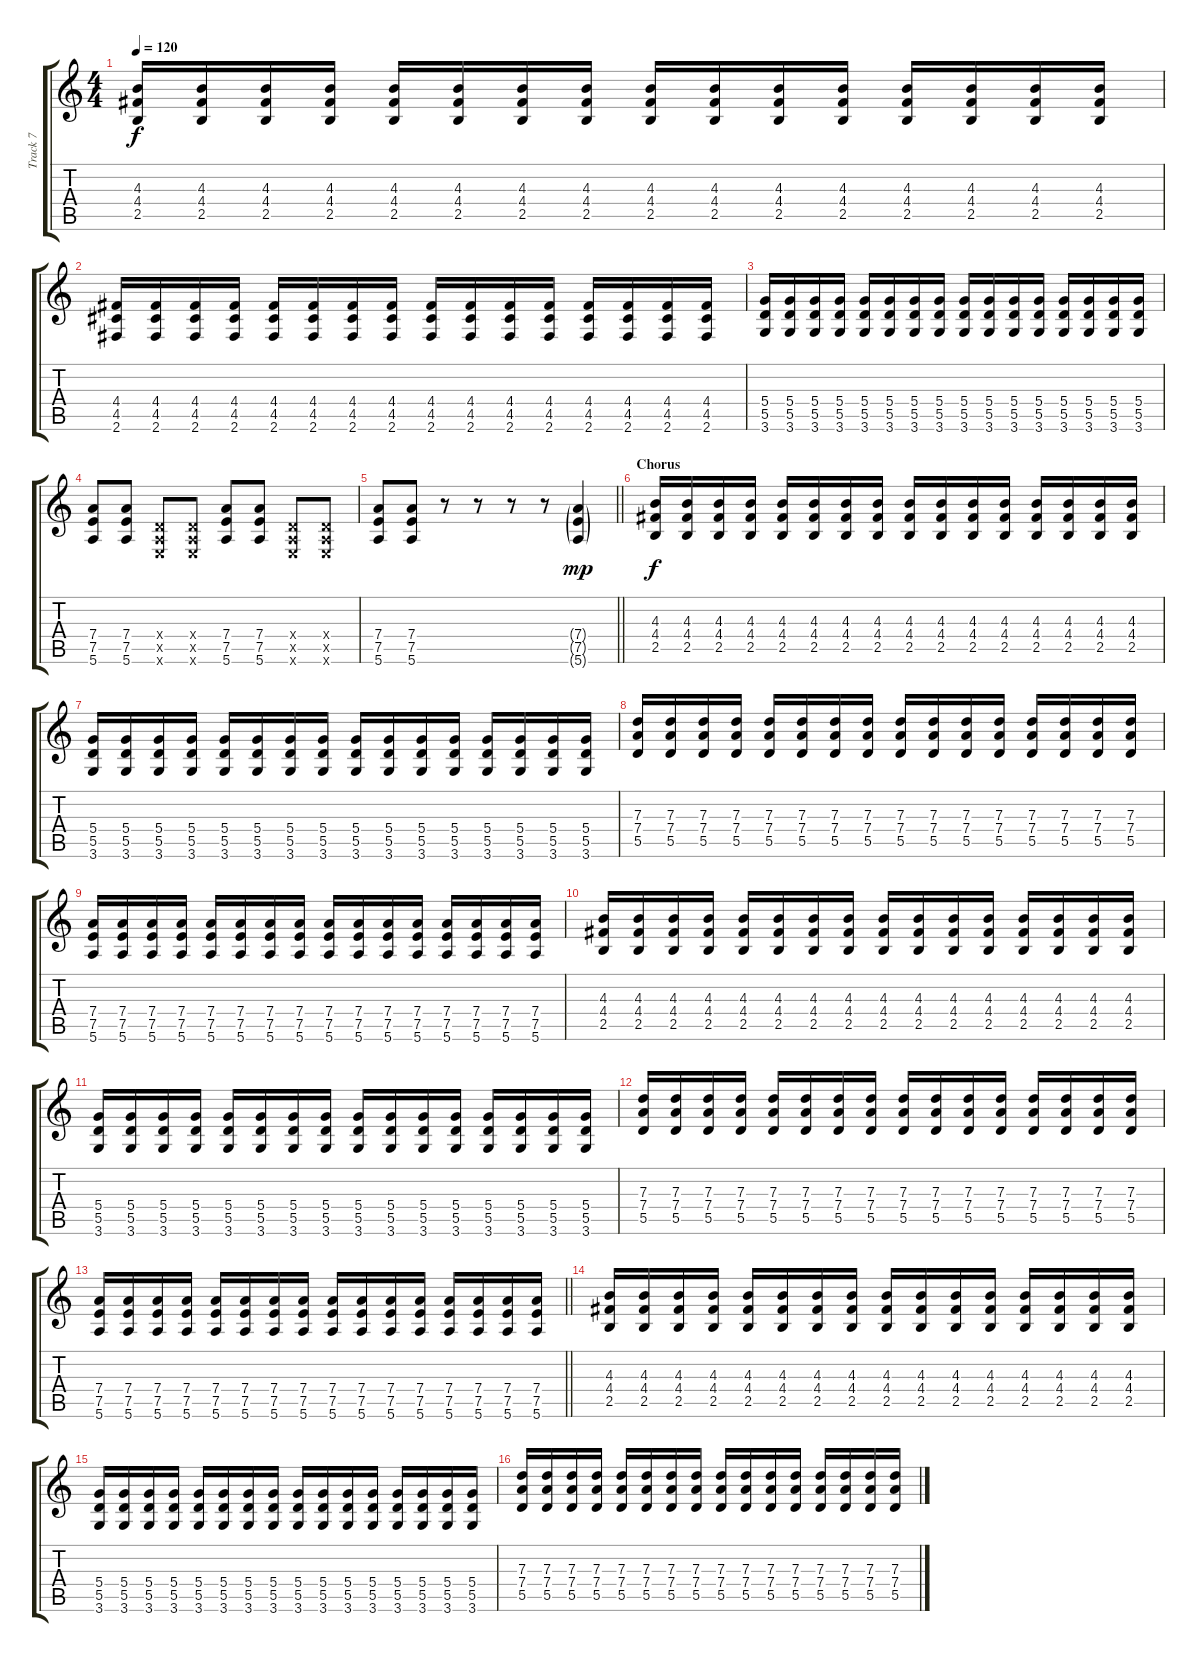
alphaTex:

\track ("Track 7" "Track 7") {instrument distortionguitar}
\staff {score tabs}
\tuning (E4 B3 G3 D3 A2 E2) {hide}
\ts (4 4)
\tempo 120
\clef g2
\ks c
(4.3 4.4 2.5).16{dy f} (4.3 4.4 2.5).16 (4.3 4.4 2.5).16 (4.3 4.4 2.5).16 (4.3 4.4 2.5).16 (4.3 4.4 2.5).16 (4.3 4.4 2.5).16 (4.3 4.4 2.5).16 (4.3 4.4 2.5).16 (4.3 4.4 2.5).16 (4.3 4.4 2.5).16 (4.3 4.4 2.5).16 (4.3 4.4 2.5).16 (4.3 4.4 2.5).16 (4.3 4.4 2.5).16 (4.3 4.4 2.5).16 |
(4.4 4.5 2.6).16 (4.4 4.5 2.6).16 (4.4 4.5 2.6).16 (4.4 4.5 2.6).16 (4.4 4.5 2.6).16 (4.4 4.5 2.6).16 (4.4 4.5 2.6).16 (4.4 4.5 2.6).16 (4.4 4.5 2.6).16 (4.4 4.5 2.6).16 (4.4 4.5 2.6).16 (4.4 4.5 2.6).16 (4.4 4.5 2.6).16 (4.4 4.5 2.6).16 (4.4 4.5 2.6).16 (4.4 4.5 2.6).16 |
(5.4 5.5 3.6).16 (5.4 5.5 3.6).16 (5.4 5.5 3.6).16 (5.4 5.5 3.6).16 (5.4 5.5 3.6).16 (5.4 5.5 3.6).16 (5.4 5.5 3.6).16 (5.4 5.5 3.6).16 (5.4 5.5 3.6).16 (5.4 5.5 3.6).16 (5.4 5.5 3.6).16 (5.4 5.5 3.6).16 (5.4 5.5 3.6).16 (5.4 5.5 3.6).16 (5.4 5.5 3.6).16 (5.4 5.5 3.6).16 |
(7.4 7.5 5.6).8 (7.4 7.5 5.6).8 (0.4{x} 0.5{x} 0.6{x}).8 (0.4{x} 0.5{x} 0.6{x}).8 (7.4 7.5 5.6).8 (7.4 7.5 5.6).8 (0.4{x} 0.5{x} 0.6{x}).8 (0.4{x} 0.5{x} 0.6{x}).8 |
\barLineRight lightlight
(7.4 7.5 5.6).8 (7.4 7.5 5.6).8 r.8 r.8 r.8 r.8 (7.4{g} 7.5{g} 5.6{g}).4{dy mp} |
\section ("" "Chorus")
(4.3 4.4 2.5).16{dy f} (4.3 4.4 2.5).16 (4.3 4.4 2.5).16 (4.3 4.4 2.5).16 (4.3 4.4 2.5).16 (4.3 4.4 2.5).16 (4.3 4.4 2.5).16 (4.3 4.4 2.5).16 (4.3 4.4 2.5).16 (4.3 4.4 2.5).16 (4.3 4.4 2.5).16 (4.3 4.4 2.5).16 (4.3 4.4 2.5).16 (4.3 4.4 2.5).16 (4.3 4.4 2.5).16 (4.3 4.4 2.5).16 |
(5.4 5.5 3.6).16 (5.4 5.5 3.6).16 (5.4 5.5 3.6).16 (5.4 5.5 3.6).16 (5.4 5.5 3.6).16 (5.4 5.5 3.6).16 (5.4 5.5 3.6).16 (5.4 5.5 3.6).16 (5.4 5.5 3.6).16 (5.4 5.5 3.6).16 (5.4 5.5 3.6).16 (5.4 5.5 3.6).16 (5.4 5.5 3.6).16 (5.4 5.5 3.6).16 (5.4 5.5 3.6).16 (5.4 5.5 3.6).16 |
(7.3 7.4 5.5).16 (7.3 7.4 5.5).16 (7.3 7.4 5.5).16 (7.3 7.4 5.5).16 (7.3 7.4 5.5).16 (7.3 7.4 5.5).16 (7.3 7.4 5.5).16 (7.3 7.4 5.5).16 (7.3 7.4 5.5).16 (7.3 7.4 5.5).16 (7.3 7.4 5.5).16 (7.3 7.4 5.5).16 (7.3 7.4 5.5).16 (7.3 7.4 5.5).16 (7.3 7.4 5.5).16 (7.3 7.4 5.5).16 |
(7.4 7.5 5.6).16 (7.4 7.5 5.6).16 (7.4 7.5 5.6).16 (7.4 7.5 5.6).16 (7.4 7.5 5.6).16 (7.4 7.5 5.6).16 (7.4 7.5 5.6).16 (7.4 7.5 5.6).16 (7.4 7.5 5.6).16 (7.4 7.5 5.6).16 (7.4 7.5 5.6).16 (7.4 7.5 5.6).16 (7.4 7.5 5.6).16 (7.4 7.5 5.6).16 (7.4 7.5 5.6).16 (7.4 7.5 5.6).16 |
(4.3 4.4 2.5).16 (4.3 4.4 2.5).16 (4.3 4.4 2.5).16 (4.3 4.4 2.5).16 (4.3 4.4 2.5).16 (4.3 4.4 2.5).16 (4.3 4.4 2.5).16 (4.3 4.4 2.5).16 (4.3 4.4 2.5).16 (4.3 4.4 2.5).16 (4.3 4.4 2.5).16 (4.3 4.4 2.5).16 (4.3 4.4 2.5).16 (4.3 4.4 2.5).16 (4.3 4.4 2.5).16 (4.3 4.4 2.5).16 |
(5.4 5.5 3.6).16 (5.4 5.5 3.6).16 (5.4 5.5 3.6).16 (5.4 5.5 3.6).16 (5.4 5.5 3.6).16 (5.4 5.5 3.6).16 (5.4 5.5 3.6).16 (5.4 5.5 3.6).16 (5.4 5.5 3.6).16 (5.4 5.5 3.6).16 (5.4 5.5 3.6).16 (5.4 5.5 3.6).16 (5.4 5.5 3.6).16 (5.4 5.5 3.6).16 (5.4 5.5 3.6).16 (5.4 5.5 3.6).16 |
(7.3 7.4 5.5).16 (7.3 7.4 5.5).16 (7.3 7.4 5.5).16 (7.3 7.4 5.5).16 (7.3 7.4 5.5).16 (7.3 7.4 5.5).16 (7.3 7.4 5.5).16 (7.3 7.4 5.5).16 (7.3 7.4 5.5).16 (7.3 7.4 5.5).16 (7.3 7.4 5.5).16 (7.3 7.4 5.5).16 (7.3 7.4 5.5).16 (7.3 7.4 5.5).16 (7.3 7.4 5.5).16 (7.3 7.4 5.5).16 |
\barLineRight lightlight
(7.4 7.5 5.6).16 (7.4 7.5 5.6).16 (7.4 7.5 5.6).16 (7.4 7.5 5.6).16 (7.4 7.5 5.6).16 (7.4 7.5 5.6).16 (7.4 7.5 5.6).16 (7.4 7.5 5.6).16 (7.4 7.5 5.6).16 (7.4 7.5 5.6).16 (7.4 7.5 5.6).16 (7.4 7.5 5.6).16 (7.4 7.5 5.6).16 (7.4 7.5 5.6).16 (7.4 7.5 5.6).16 (7.4 7.5 5.6).16 |
(4.3 4.4 2.5).16 (4.3 4.4 2.5).16 (4.3 4.4 2.5).16 (4.3 4.4 2.5).16 (4.3 4.4 2.5).16 (4.3 4.4 2.5).16 (4.3 4.4 2.5).16 (4.3 4.4 2.5).16 (4.3 4.4 2.5).16 (4.3 4.4 2.5).16 (4.3 4.4 2.5).16 (4.3 4.4 2.5).16 (4.3 4.4 2.5).16 (4.3 4.4 2.5).16 (4.3 4.4 2.5).16 (4.3 4.4 2.5).16 |
(5.4 5.5 3.6).16 (5.4 5.5 3.6).16 (5.4 5.5 3.6).16 (5.4 5.5 3.6).16 (5.4 5.5 3.6).16 (5.4 5.5 3.6).16 (5.4 5.5 3.6).16 (5.4 5.5 3.6).16 (5.4 5.5 3.6).16 (5.4 5.5 3.6).16 (5.4 5.5 3.6).16 (5.4 5.5 3.6).16 (5.4 5.5 3.6).16 (5.4 5.5 3.6).16 (5.4 5.5 3.6).16 (5.4 5.5 3.6).16 |
(7.3 7.4 5.5).16 (7.3 7.4 5.5).16 (7.3 7.4 5.5).16 (7.3 7.4 5.5).16 (7.3 7.4 5.5).16 (7.3 7.4 5.5).16 (7.3 7.4 5.5).16 (7.3 7.4 5.5).16 (7.3 7.4 5.5).16 (7.3 7.4 5.5).16 (7.3 7.4 5.5).16 (7.3 7.4 5.5).16 (7.3 7.4 5.5).16 (7.3 7.4 5.5).16 (7.3 7.4 5.5).16 (7.3 7.4 5.5).16
